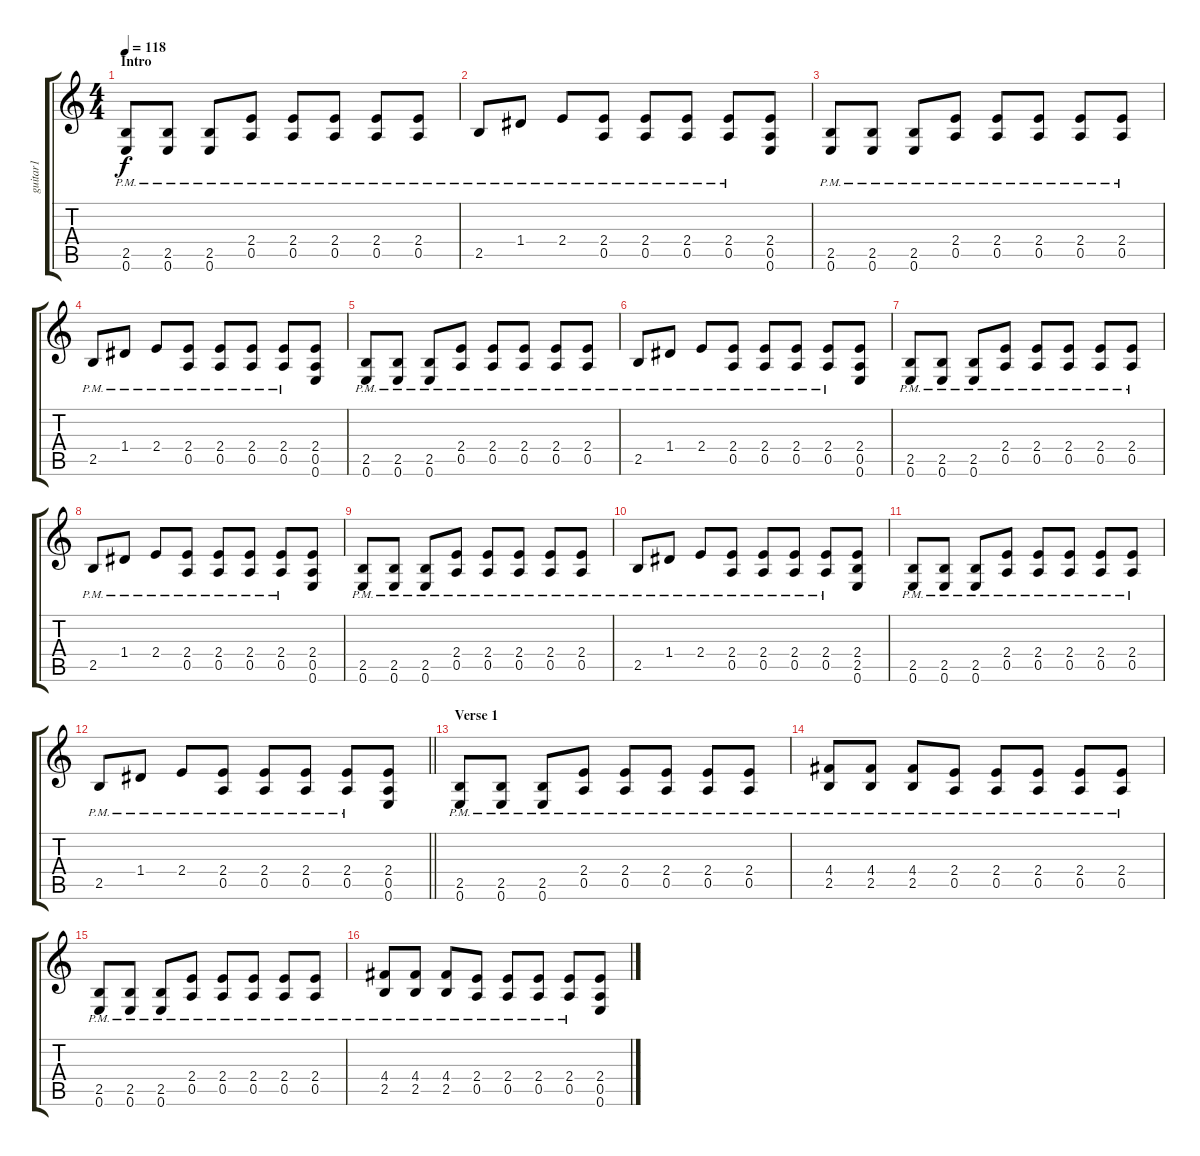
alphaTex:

\track ("guitar1" "guitar1") {instrument overdrivenguitar}
\staff {score tabs}
\tuning (E4 B3 G3 D3 A2 E2) {hide}
\ts (4 4)
\section ("" "Intro")
\tempo 118
\clef g2
\ks c
(2.5{pm} 0.6{pm}).8{dy f instrument electricguitarmuted} (2.5{pm} 0.6{pm}).8 (2.5{pm} 0.6{pm}).8 (2.4{pm} 0.5{pm}).8 (2.4{pm} 0.5{pm}).8 (2.4{pm} 0.5{pm}).8 (2.4{pm} 0.5{pm}).8 (2.4{pm} 0.5{pm}).8 |
2.5{pm}.8 1.4{pm}.8 2.4{pm}.8 (2.4{pm} 0.5{pm}).8 (2.4{pm} 0.5{pm}).8 (2.4{pm} 0.5{pm}).8 (2.4{pm} 0.5{pm}).8 (2.4 0.5 0.6).8{instrument overdrivenguitar} |
(2.5{pm} 0.6{pm}).8{instrument electricguitarmuted} (2.5{pm} 0.6{pm}).8 (2.5{pm} 0.6{pm}).8 (2.4{pm} 0.5{pm}).8 (2.4{pm} 0.5{pm}).8 (2.4{pm} 0.5{pm}).8 (2.4{pm} 0.5{pm}).8 (2.4{pm} 0.5{pm}).8 |
2.5{pm}.8 1.4{pm}.8 2.4{pm}.8 (2.4{pm} 0.5{pm}).8 (2.4{pm} 0.5{pm}).8 (2.4{pm} 0.5{pm}).8 (2.4{pm} 0.5{pm}).8 (2.4 0.5 0.6).8{instrument overdrivenguitar} |
(2.5{pm} 0.6{pm}).8{instrument electricguitarmuted} (2.5{pm} 0.6{pm}).8 (2.5{pm} 0.6{pm}).8 (2.4{pm} 0.5{pm}).8 (2.4{pm} 0.5{pm}).8 (2.4{pm} 0.5{pm}).8 (2.4{pm} 0.5{pm}).8 (2.4{pm} 0.5{pm}).8 |
2.5{pm}.8 1.4{pm}.8 2.4{pm}.8 (2.4{pm} 0.5{pm}).8 (2.4{pm} 0.5{pm}).8 (2.4{pm} 0.5{pm}).8 (2.4{pm} 0.5{pm}).8 (2.4 0.5 0.6).8{instrument overdrivenguitar} |
(2.5{pm} 0.6{pm}).8{instrument electricguitarmuted} (2.5{pm} 0.6{pm}).8 (2.5{pm} 0.6{pm}).8 (2.4{pm} 0.5{pm}).8 (2.4{pm} 0.5{pm}).8 (2.4{pm} 0.5{pm}).8 (2.4{pm} 0.5{pm}).8 (2.4{pm} 0.5{pm}).8 |
2.5{pm}.8 1.4{pm}.8 2.4{pm}.8 (2.4{pm} 0.5{pm}).8 (2.4{pm} 0.5{pm}).8 (2.4{pm} 0.5{pm}).8 (2.4{pm} 0.5{pm}).8 (2.4 0.5 0.6).8{instrument overdrivenguitar} |
(2.5{pm} 0.6{pm}).8{instrument electricguitarmuted} (2.5{pm} 0.6{pm}).8 (2.5{pm} 0.6{pm}).8 (2.4{pm} 0.5{pm}).8 (2.4{pm} 0.5{pm}).8 (2.4{pm} 0.5{pm}).8 (2.4{pm} 0.5{pm}).8 (2.4{pm} 0.5{pm}).8 |
2.5{pm}.8 1.4{pm}.8 2.4{pm}.8 (2.4{pm} 0.5{pm}).8 (2.4{pm} 0.5{pm}).8 (2.4{pm} 0.5{pm}).8 (2.4{pm} 0.5{pm}).8 (2.4 2.5 0.6).8{instrument overdrivenguitar} |
(2.5{pm} 0.6{pm}).8{instrument electricguitarmuted} (2.5{pm} 0.6{pm}).8 (2.5{pm} 0.6{pm}).8 (2.4{pm} 0.5{pm}).8 (2.4{pm} 0.5{pm}).8 (2.4{pm} 0.5{pm}).8 (2.4{pm} 0.5{pm}).8 (2.4{pm} 0.5{pm}).8 |
\barLineRight lightlight
2.5{pm}.8 1.4{pm}.8 2.4{pm}.8 (2.4{pm} 0.5{pm}).8 (2.4{pm} 0.5{pm}).8 (2.4{pm} 0.5{pm}).8 (2.4{pm} 0.5{pm}).8 (2.4 0.5 0.6).8{instrument overdrivenguitar} |
\section ("" "Verse 1")
(2.5{pm} 0.6{pm}).8{instrument electricguitarmuted} (2.5{pm} 0.6{pm}).8 (2.5{pm} 0.6{pm}).8 (2.4{pm} 0.5{pm}).8 (2.4{pm} 0.5{pm}).8 (2.4{pm} 0.5{pm}).8 (2.4{pm} 0.5{pm}).8 (2.4{pm} 0.5{pm}).8 |
(4.4{pm} 2.5{pm}).8 (4.4{pm} 2.5{pm}).8 (4.4{pm} 2.5{pm}).8 (2.4{pm} 0.5{pm}).8 (2.4{pm} 0.5{pm}).8 (2.4{pm} 0.5{pm}).8 (2.4{pm} 0.5{pm}).8 (2.4{pm} 0.5{pm}).8 |
(2.5{pm} 0.6{pm}).8 (2.5{pm} 0.6{pm}).8 (2.5{pm} 0.6{pm}).8 (2.4{pm} 0.5{pm}).8 (2.4{pm} 0.5{pm}).8 (2.4{pm} 0.5{pm}).8 (2.4{pm} 0.5{pm}).8 (2.4{pm} 0.5{pm}).8 |
(4.4{pm} 2.5{pm}).8 (4.4{pm} 2.5{pm}).8 (4.4{pm} 2.5{pm}).8 (2.4{pm} 0.5{pm}).8 (2.4{pm} 0.5{pm}).8 (2.4{pm} 0.5{pm}).8 (2.4{pm} 0.5{pm}).8 (2.4 0.5 0.6).8
